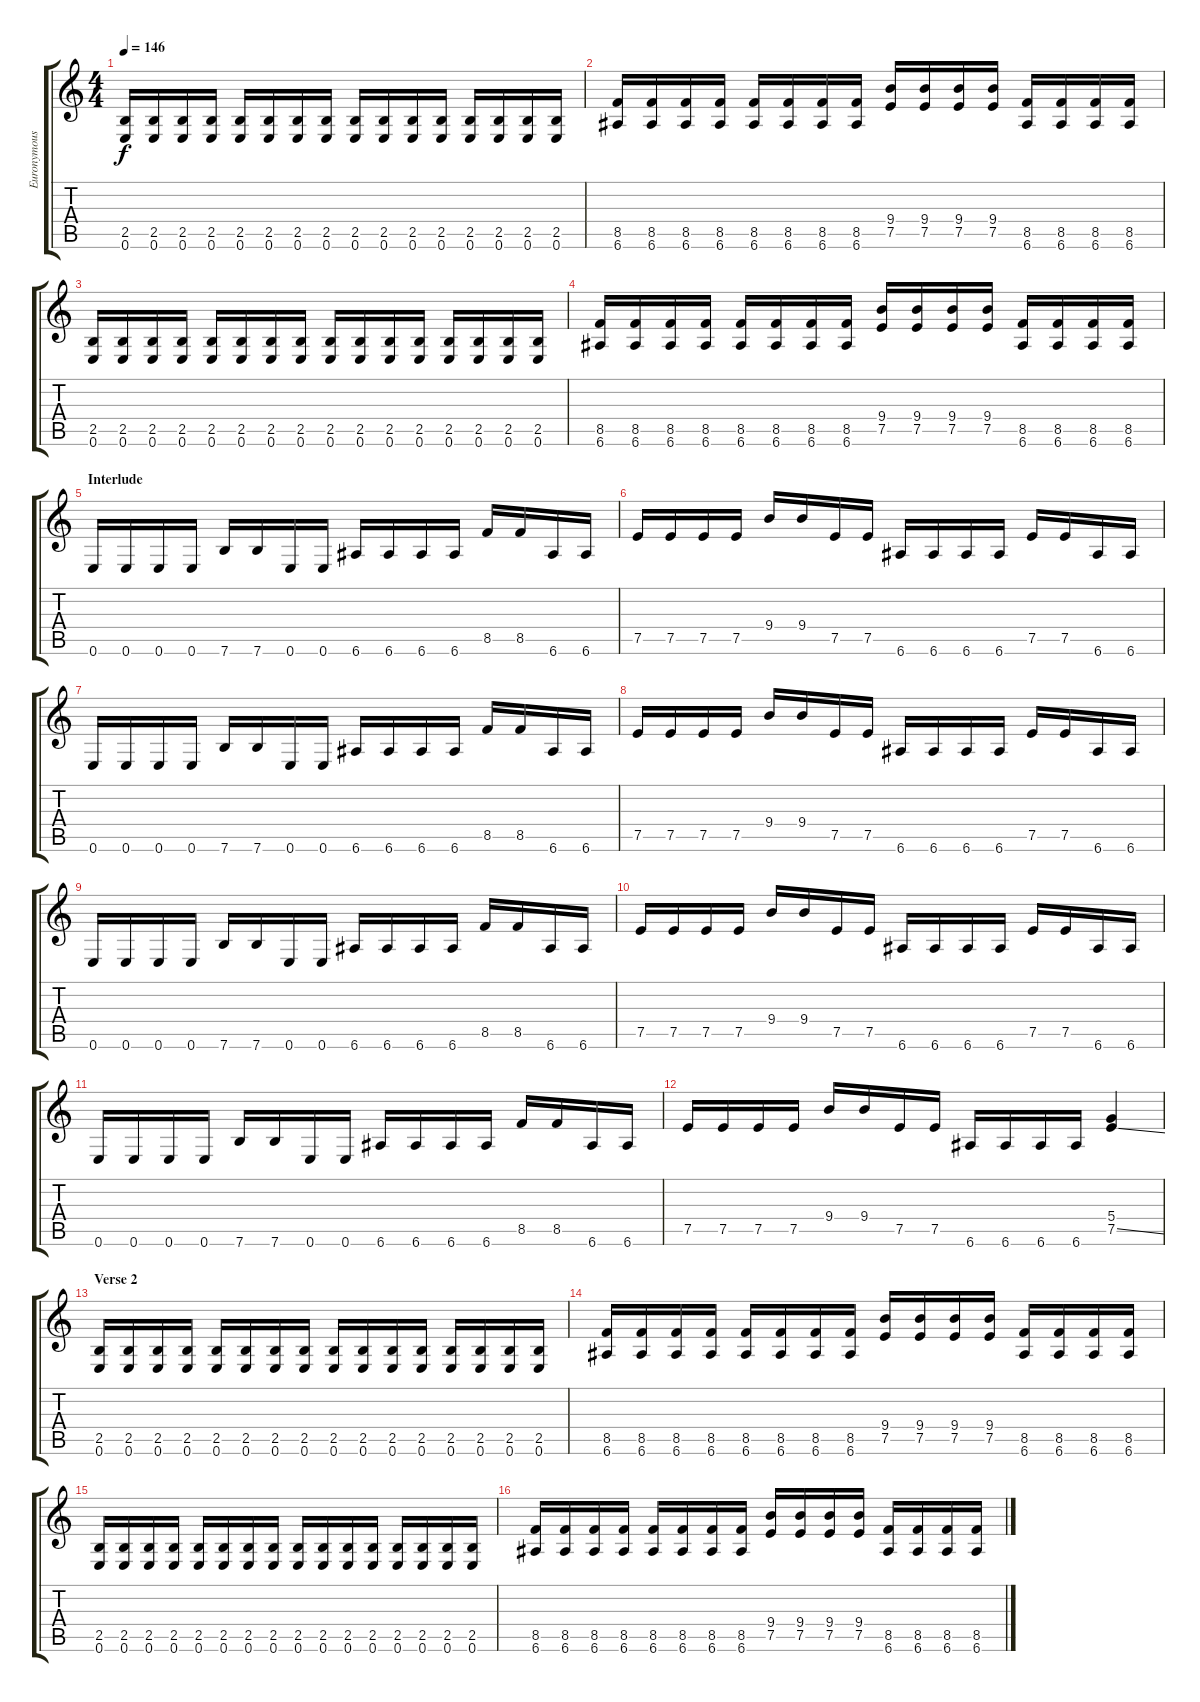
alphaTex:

\track ("Euronymous" "Euronymous") {instrument distortionguitar}
\staff {score tabs}
\tuning (E4 B3 G3 D3 A2 E2) {hide}
\ts (4 4)
\tempo 146
\clef g2
\ks c
(2.5 0.6).16{dy f} (2.5 0.6).16 (2.5 0.6).16 (2.5 0.6).16 (2.5 0.6).16 (2.5 0.6).16 (2.5 0.6).16 (2.5 0.6).16 (2.5 0.6).16 (2.5 0.6).16 (2.5 0.6).16 (2.5 0.6).16 (2.5 0.6).16 (2.5 0.6).16 (2.5 0.6).16 (2.5 0.6).16 |
(8.5 6.6).16 (8.5 6.6).16 (8.5 6.6).16 (8.5 6.6).16 (8.5 6.6).16 (8.5 6.6).16 (8.5 6.6).16 (8.5 6.6).16 (9.4 7.5).16 (9.4 7.5).16 (9.4 7.5).16 (9.4 7.5).16 (8.5 6.6).16 (8.5 6.6).16 (8.5 6.6).16 (8.5 6.6).16 |
(2.5 0.6).16 (2.5 0.6).16 (2.5 0.6).16 (2.5 0.6).16 (2.5 0.6).16 (2.5 0.6).16 (2.5 0.6).16 (2.5 0.6).16 (2.5 0.6).16 (2.5 0.6).16 (2.5 0.6).16 (2.5 0.6).16 (2.5 0.6).16 (2.5 0.6).16 (2.5 0.6).16 (2.5 0.6).16 |
(8.5 6.6).16 (8.5 6.6).16 (8.5 6.6).16 (8.5 6.6).16 (8.5 6.6).16 (8.5 6.6).16 (8.5 6.6).16 (8.5 6.6).16 (9.4 7.5).16 (9.4 7.5).16 (9.4 7.5).16 (9.4 7.5).16 (8.5 6.6).16 (8.5 6.6).16 (8.5 6.6).16 (8.5 6.6).16 |
\section ("" "Interlude")
0.6.16 0.6.16 0.6.16 0.6.16 7.6.16 7.6.16 0.6.16 0.6.16 6.6.16 6.6.16 6.6.16 6.6.16 8.5.16 8.5.16 6.6.16 6.6.16 |
7.5.16 7.5.16 7.5.16 7.5.16 9.4.16 9.4.16 7.5.16 7.5.16 6.6.16 6.6.16 6.6.16 6.6.16 7.5.16 7.5.16 6.6.16 6.6.16 |
0.6.16 0.6.16 0.6.16 0.6.16 7.6.16 7.6.16 0.6.16 0.6.16 6.6.16 6.6.16 6.6.16 6.6.16 8.5.16 8.5.16 6.6.16 6.6.16 |
7.5.16 7.5.16 7.5.16 7.5.16 9.4.16 9.4.16 7.5.16 7.5.16 6.6.16 6.6.16 6.6.16 6.6.16 7.5.16 7.5.16 6.6.16 6.6.16 |
0.6.16 0.6.16 0.6.16 0.6.16 7.6.16 7.6.16 0.6.16 0.6.16 6.6.16 6.6.16 6.6.16 6.6.16 8.5.16 8.5.16 6.6.16 6.6.16 |
7.5.16 7.5.16 7.5.16 7.5.16 9.4.16 9.4.16 7.5.16 7.5.16 6.6.16 6.6.16 6.6.16 6.6.16 7.5.16 7.5.16 6.6.16 6.6.16 |
0.6.16 0.6.16 0.6.16 0.6.16 7.6.16 7.6.16 0.6.16 0.6.16 6.6.16 6.6.16 6.6.16 6.6.16 8.5.16 8.5.16 6.6.16 6.6.16 |
7.5.16 7.5.16 7.5.16 7.5.16 9.4.16 9.4.16 7.5.16 7.5.16 6.6.16 6.6.16 6.6.16 6.6.16 (5.4 7.5{ss}).4 |
\section ("" "Verse 2")
(2.5 0.6).16 (2.5 0.6).16 (2.5 0.6).16 (2.5 0.6).16 (2.5 0.6).16 (2.5 0.6).16 (2.5 0.6).16 (2.5 0.6).16 (2.5 0.6).16 (2.5 0.6).16 (2.5 0.6).16 (2.5 0.6).16 (2.5 0.6).16 (2.5 0.6).16 (2.5 0.6).16 (2.5 0.6).16 |
(8.5 6.6).16 (8.5 6.6).16 (8.5 6.6).16 (8.5 6.6).16 (8.5 6.6).16 (8.5 6.6).16 (8.5 6.6).16 (8.5 6.6).16 (9.4 7.5).16 (9.4 7.5).16 (9.4 7.5).16 (9.4 7.5).16 (8.5 6.6).16 (8.5 6.6).16 (8.5 6.6).16 (8.5 6.6).16 |
(2.5 0.6).16 (2.5 0.6).16 (2.5 0.6).16 (2.5 0.6).16 (2.5 0.6).16 (2.5 0.6).16 (2.5 0.6).16 (2.5 0.6).16 (2.5 0.6).16 (2.5 0.6).16 (2.5 0.6).16 (2.5 0.6).16 (2.5 0.6).16 (2.5 0.6).16 (2.5 0.6).16 (2.5 0.6).16 |
(8.5 6.6).16 (8.5 6.6).16 (8.5 6.6).16 (8.5 6.6).16 (8.5 6.6).16 (8.5 6.6).16 (8.5 6.6).16 (8.5 6.6).16 (9.4 7.5).16 (9.4 7.5).16 (9.4 7.5).16 (9.4 7.5).16 (8.5 6.6).16 (8.5 6.6).16 (8.5 6.6).16 (8.5 6.6).16
